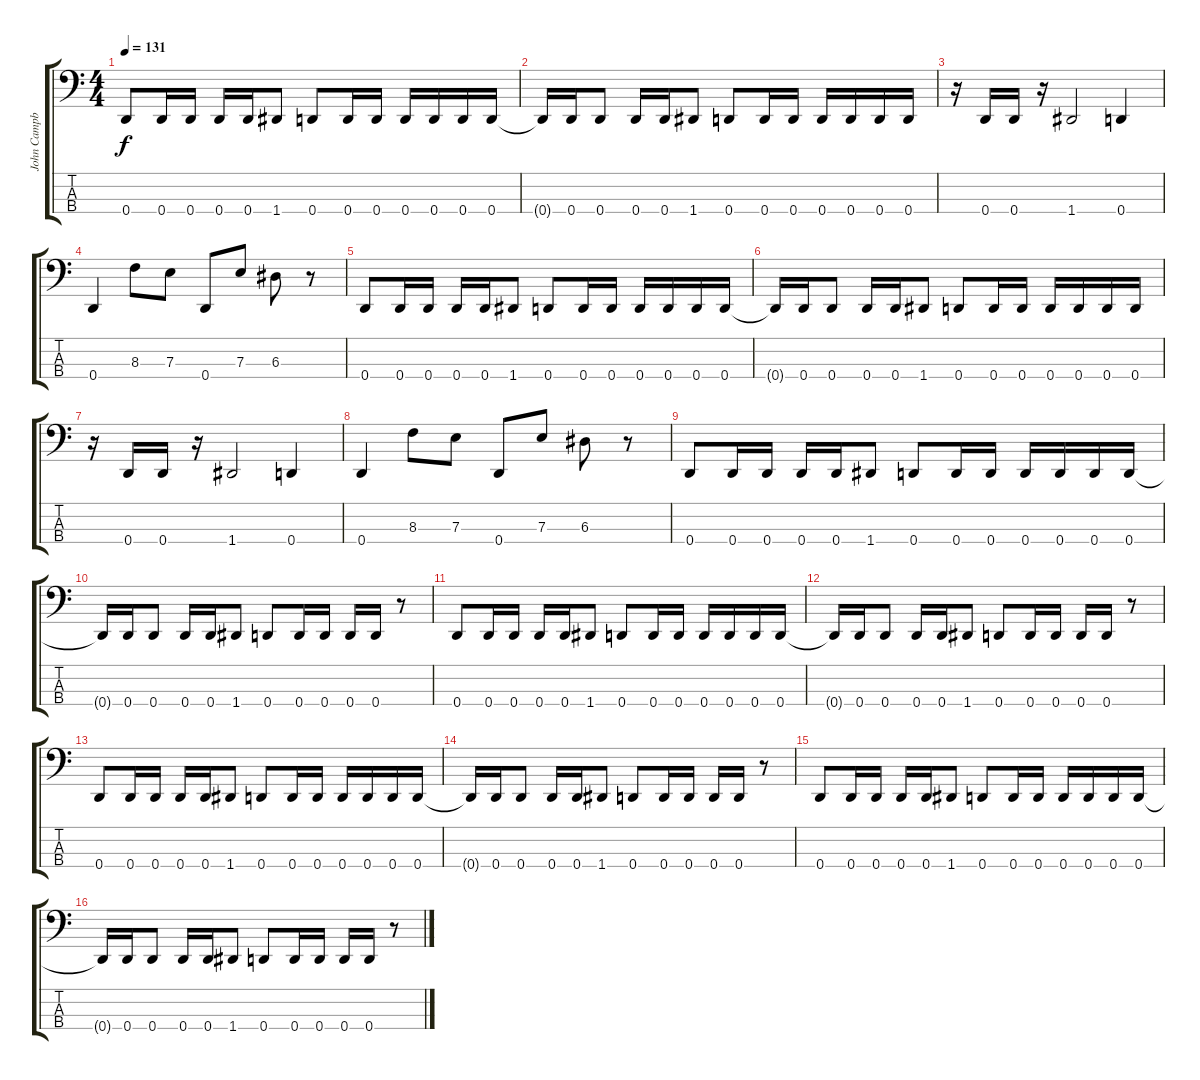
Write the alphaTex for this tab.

\track ("John Campbell" "John Campb") {instrument electricbasspick}
\staff {score tabs}
\tuning (G2 D2 A1 D1) {hide}
\ts (4 4)
\tempo 131
\clef f4
\ks c
0.4.8{dy f} 0.4.16 0.4.16 0.4.16 0.4.16 1.4.8 0.4.8 0.4.16 0.4.16 0.4.16 0.4.16 0.4.16 0.4.16 |
0.4{t}.16 0.4.16 0.4.8 0.4.16 0.4.16 1.4.8 0.4.8 0.4.16 0.4.16 0.4.16 0.4.16 0.4.16 0.4.16 |
r.16 0.4.16 0.4.16 r.16 1.4.2 0.4.4 |
0.4.4 8.3.8 7.3.8 0.4.8 7.3.8 6.3.8 r.8 |
0.4.8 0.4.16 0.4.16 0.4.16 0.4.16 1.4.8 0.4.8 0.4.16 0.4.16 0.4.16 0.4.16 0.4.16 0.4.16 |
0.4{t}.16 0.4.16 0.4.8 0.4.16 0.4.16 1.4.8 0.4.8 0.4.16 0.4.16 0.4.16 0.4.16 0.4.16 0.4.16 |
r.16 0.4.16 0.4.16 r.16 1.4.2 0.4.4 |
0.4.4 8.3.8 7.3.8 0.4.8 7.3.8 6.3.8 r.8 |
0.4.8 0.4.16 0.4.16 0.4.16 0.4.16 1.4.8 0.4.8 0.4.16 0.4.16 0.4.16 0.4.16 0.4.16 0.4.16 |
0.4{t}.16 0.4.16 0.4.8 0.4.16 0.4.16 1.4.8 0.4.8 0.4.16 0.4.16 0.4.16 0.4.16 r.8 |
0.4.8 0.4.16 0.4.16 0.4.16 0.4.16 1.4.8 0.4.8 0.4.16 0.4.16 0.4.16 0.4.16 0.4.16 0.4.16 |
0.4{t}.16 0.4.16 0.4.8 0.4.16 0.4.16 1.4.8 0.4.8 0.4.16 0.4.16 0.4.16 0.4.16 r.8 |
0.4.8 0.4.16 0.4.16 0.4.16 0.4.16 1.4.8 0.4.8 0.4.16 0.4.16 0.4.16 0.4.16 0.4.16 0.4.16 |
0.4{t}.16 0.4.16 0.4.8 0.4.16 0.4.16 1.4.8 0.4.8 0.4.16 0.4.16 0.4.16 0.4.16 r.8 |
0.4.8 0.4.16 0.4.16 0.4.16 0.4.16 1.4.8 0.4.8 0.4.16 0.4.16 0.4.16 0.4.16 0.4.16 0.4.16 |
0.4{t}.16 0.4.16 0.4.8 0.4.16 0.4.16 1.4.8 0.4.8 0.4.16 0.4.16 0.4.16 0.4.16 r.8
